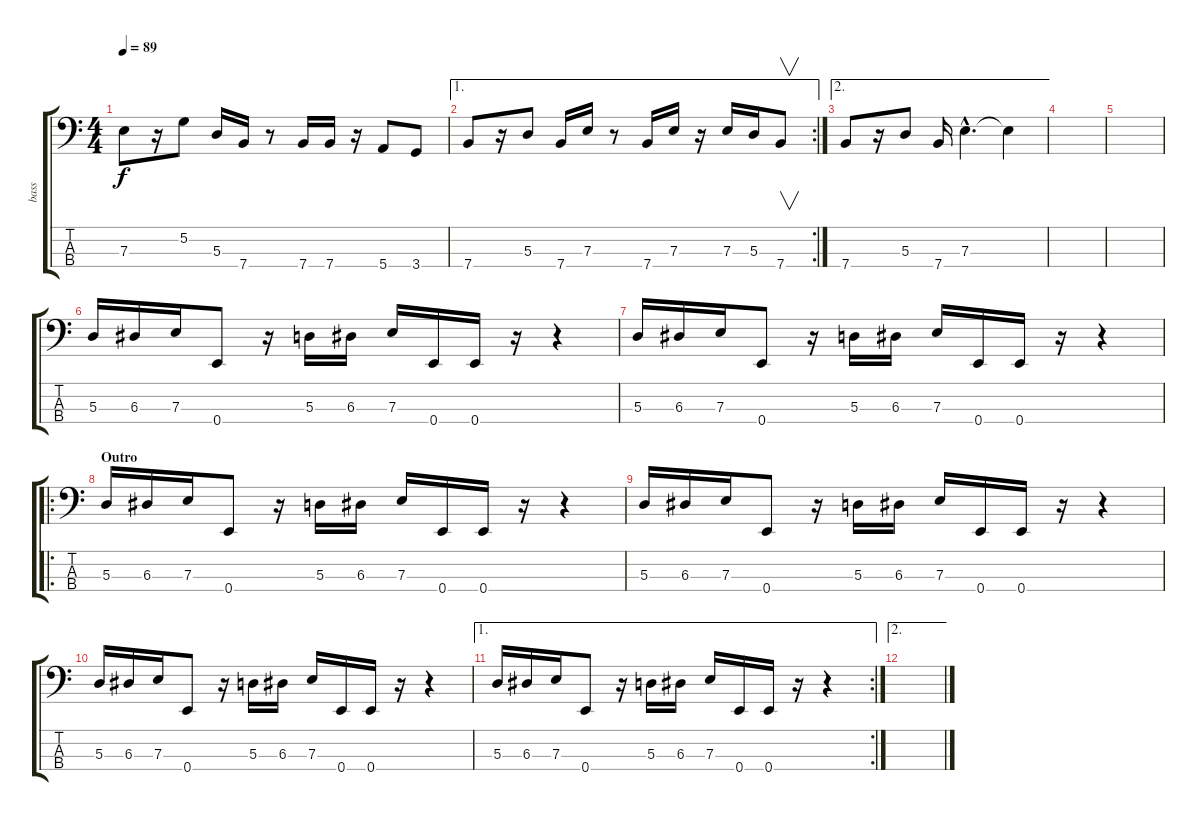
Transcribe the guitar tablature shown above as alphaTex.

\track ("bass" "bass") {instrument electricbassfinger}
\staff {score tabs}
\tuning (G2 D2 A1 E1) {hide}
\ts (4 4)
\tempo 89
\clef f4
\ks c
7.3.8{dy f} r.16 5.2.8 5.3.16 7.4.16 r.8 7.4.16 7.4.16 r.16 5.4.8 3.4.8 |
\ae 1
\rc 2
7.4.8 r.16 5.3.8 7.4.16 7.3.16 r.8 7.4.16 7.3.16 r.16 7.3.16 5.3.16 7.4.8{v} |
\ae 2
7.4.8 r.16 5.3.8 7.4.16 7.3{hac}.4{d} 7.3{t}.4 |
|
|
5.3.16 6.3.16 7.3.16 0.4.8 r.16 5.3.16 6.3.16 7.3.16 0.4.16 0.4.16 r.16 r.4 |
5.3.16 6.3.16 7.3.16 0.4.8 r.16 5.3.16 6.3.16 7.3.16 0.4.16 0.4.16 r.16 r.4 |
\ro
\section ("" "Outro")
5.3.16 6.3.16 7.3.16 0.4.8 r.16 5.3.16 6.3.16 7.3.16 0.4.16 0.4.16 r.16 r.4 |
5.3.16 6.3.16 7.3.16 0.4.8 r.16 5.3.16 6.3.16 7.3.16 0.4.16 0.4.16 r.16 r.4 |
5.3.16 6.3.16 7.3.16 0.4.8 r.16 5.3.16 6.3.16 7.3.16 0.4.16 0.4.16 r.16 r.4 |
\ae 1
\rc 2
5.3.16 6.3.16 7.3.16 0.4.8 r.16 5.3.16 6.3.16 7.3.16 0.4.16 0.4.16 r.16 r.4 |
\ae 2
